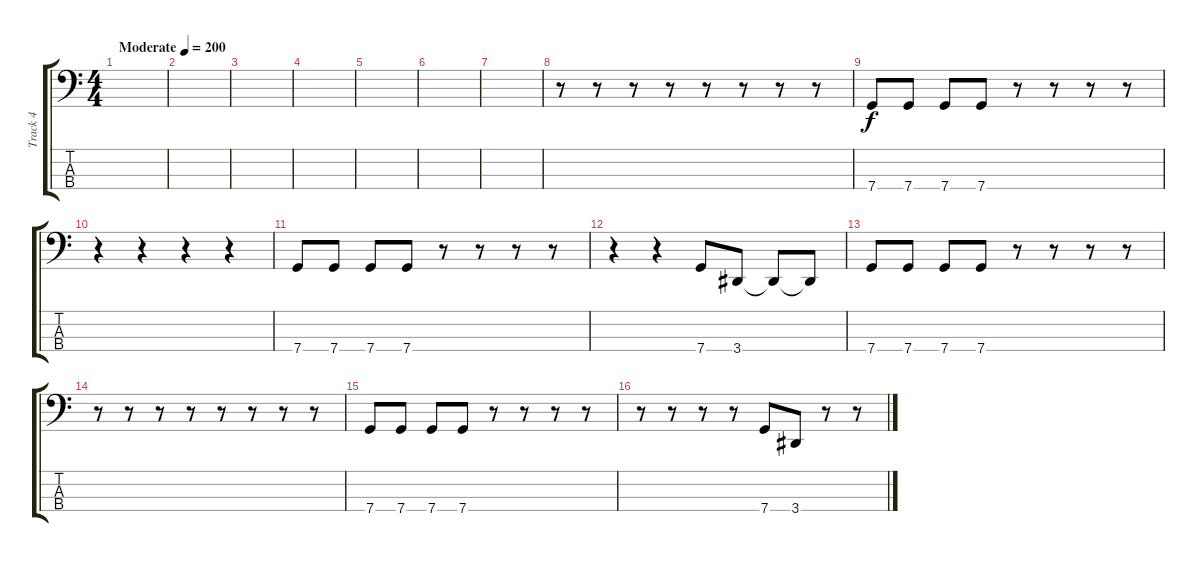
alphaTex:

\track ("Track 4" "Track 4") {instrument electricbasspick}
\staff {score tabs}
\tuning (F2 C2 G1 C1) {hide}
\ts (4 4)
\tempo (200 "Moderate")
\clef f4
\ks c
|
|
|
|
|
|
|
r.8 r.8 r.8 r.8 r.8 r.8 r.8 r.8 |
7.4.8 7.4.8 7.4.8 7.4.8 r.8 r.8 r.8 r.8 |
r.4 r.4 r.4 r.4 |
7.4.8 7.4.8 7.4.8 7.4.8 r.8 r.8 r.8 r.8 |
r.4 r.4 7.4.8 3.4.8 3.4{t}.8 3.4{t}.8 |
7.4.8 7.4.8 7.4.8 7.4.8 r.8 r.8 r.8 r.8 |
r.8 r.8 r.8 r.8 r.8 r.8 r.8 r.8 |
7.4.8 7.4.8 7.4.8 7.4.8 r.8 r.8 r.8 r.8 |
r.8 r.8 r.8 r.8 7.4.8 3.4.8 r.8 r.8
